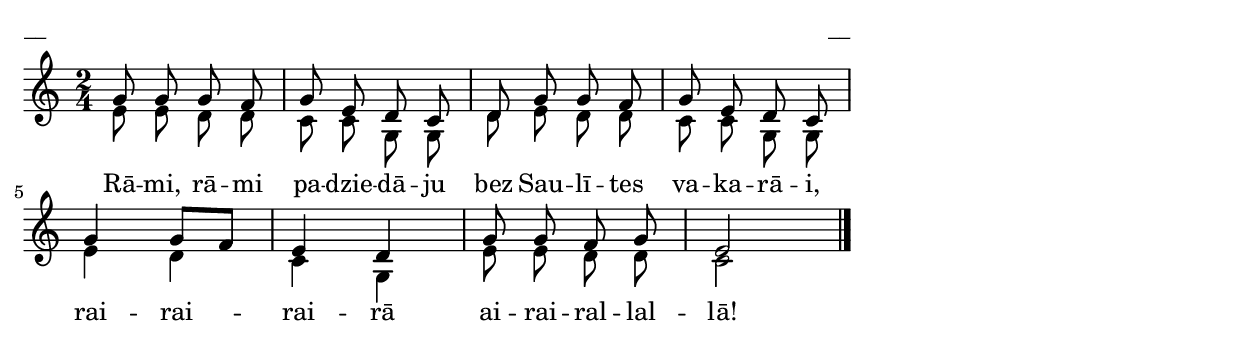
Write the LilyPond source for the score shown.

\version "2.13.18"
\paper {
line-width = 14\cm
left-margin = 0.4\cm
between-system-padding = 0.1\cm
between-system-space = 0.1\cm
}
% AALapas
% Rāmi, rāmi padziedāju
\layout {
indent = #0
ragged-last = ##f
}


voiceA = \relative c' {
\clef "treble"
\key c \major
\time 2/4
g'8 g g f |
g8 e d c |
d8 g g f |
g8 e d c |
g'4 g8[ f] |
e4 d |
g8 g f g |
e2 |
\bar "|."
}


voiceB = \relative c' {
\clef "treble"
\key c \major
\time 2/4
e8 e d d |
c8 c g g |
d'8 e d d |
c8 c g g |
e'4 d |
c4 g |
e'8 e d d |
c2 |
\bar "|."
}


lyricA = \lyricmode {
Rā -- mi, rā -- mi pa -- dzie -- dā -- ju bez Sau -- lī -- tes va -- ka -- rā -- i,
rai -- rai -- rai -- rā ai -- rai -- ral -- lal -- lā!
}




fullScore = <<
\new Staff {
<<
\new Voice = "voiceA" { \voiceOne \autoBeamOff \voiceA }
\new Voice = "voiceB" { \voiceTwo \autoBeamOff \voiceB }
\lyricsto "voiceB" \new Lyrics \lyricA
>>
}
>>



\score {
\fullScore
\header { piece = "__" opus = "__" }
}
\markup { \with-color #(x11-color 'white) \sans \smaller "__" }
\score {
\unfoldRepeats
\fullScore
\midi {
\context { \Staff \remove "Staff_performer" }
\context { \Voice \consists "Staff_performer" }
}
}


